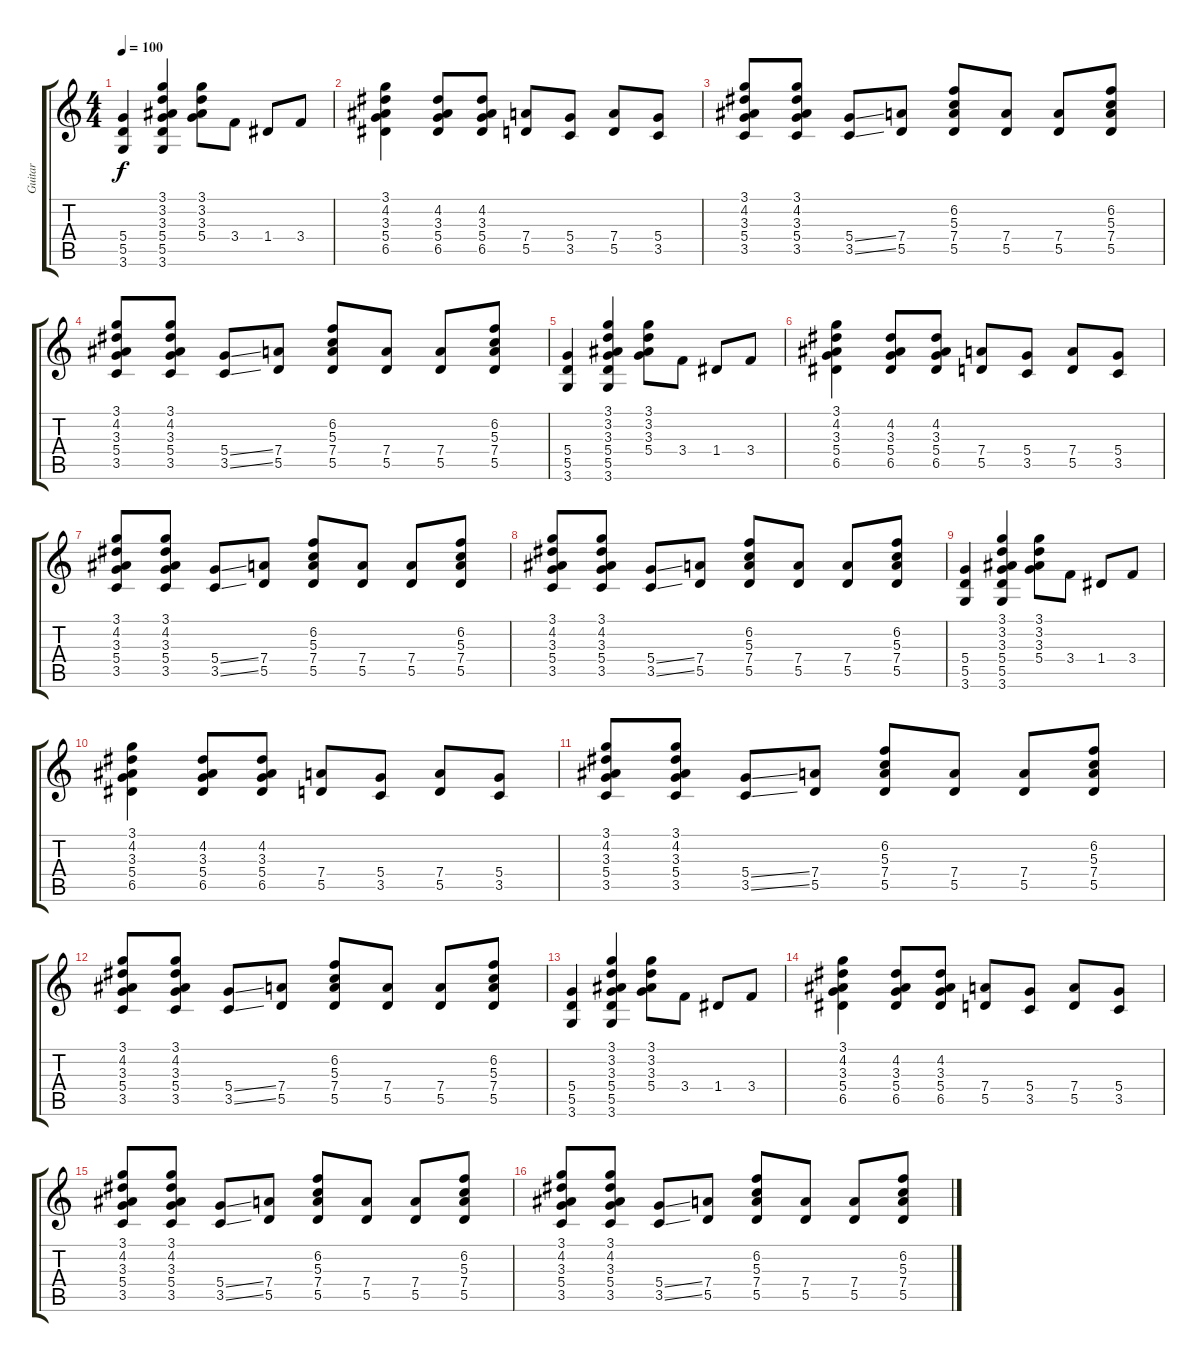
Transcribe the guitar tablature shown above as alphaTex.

\track ("Guitar" "Guitar") {instrument overdrivenguitar}
\staff {score tabs}
\tuning (E4 B3 G3 D3 A2 E2) {hide}
\ts (4 4)
\tempo 100
\clef g2
\ks c
(5.4 5.5 3.6).4{dy f} (3.1 3.2 3.3 5.4 5.5 3.6).4 (3.1 3.2 3.3 5.4).8 3.4.8 1.4.8 3.4.8 |
(3.1 4.2 3.3 5.4 6.5).4 (4.2 3.3 5.4 6.5).8 (4.2 3.3 5.4 6.5).8 (7.4 5.5).8 (5.4 3.5).8 (7.4 5.5).8 (5.4 3.5).8 |
(3.1 4.2 3.3 5.4 3.5).8 (3.1 4.2 3.3 5.4 3.5).8 (5.4{ss} 3.5{ss}).8 (7.4 5.5).8 (6.2 5.3 7.4 5.5).8 (7.4 5.5).8 (7.4 5.5).8 (6.2 5.3 7.4 5.5).8 |
(3.1 4.2 3.3 5.4 3.5).8 (3.1 4.2 3.3 5.4 3.5).8 (5.4{ss} 3.5{ss}).8 (7.4 5.5).8 (6.2 5.3 7.4 5.5).8 (7.4 5.5).8 (7.4 5.5).8 (6.2 5.3 7.4 5.5).8 |
(5.4 5.5 3.6).4 (3.1 3.2 3.3 5.4 5.5 3.6).4 (3.1 3.2 3.3 5.4).8 3.4.8 1.4.8 3.4.8 |
(3.1 4.2 3.3 5.4 6.5).4 (4.2 3.3 5.4 6.5).8 (4.2 3.3 5.4 6.5).8 (7.4 5.5).8 (5.4 3.5).8 (7.4 5.5).8 (5.4 3.5).8 |
(3.1 4.2 3.3 5.4 3.5).8 (3.1 4.2 3.3 5.4 3.5).8 (5.4{ss} 3.5{ss}).8 (7.4 5.5).8 (6.2 5.3 7.4 5.5).8 (7.4 5.5).8 (7.4 5.5).8 (6.2 5.3 7.4 5.5).8 |
(3.1 4.2 3.3 5.4 3.5).8 (3.1 4.2 3.3 5.4 3.5).8 (5.4{ss} 3.5{ss}).8 (7.4 5.5).8 (6.2 5.3 7.4 5.5).8 (7.4 5.5).8 (7.4 5.5).8 (6.2 5.3 7.4 5.5).8 |
(5.4 5.5 3.6).4 (3.1 3.2 3.3 5.4 5.5 3.6).4 (3.1 3.2 3.3 5.4).8 3.4.8 1.4.8 3.4.8 |
(3.1 4.2 3.3 5.4 6.5).4 (4.2 3.3 5.4 6.5).8 (4.2 3.3 5.4 6.5).8 (7.4 5.5).8 (5.4 3.5).8 (7.4 5.5).8 (5.4 3.5).8 |
(3.1 4.2 3.3 5.4 3.5).8 (3.1 4.2 3.3 5.4 3.5).8 (5.4{ss} 3.5{ss}).8 (7.4 5.5).8 (6.2 5.3 7.4 5.5).8 (7.4 5.5).8 (7.4 5.5).8 (6.2 5.3 7.4 5.5).8 |
(3.1 4.2 3.3 5.4 3.5).8 (3.1 4.2 3.3 5.4 3.5).8 (5.4{ss} 3.5{ss}).8 (7.4 5.5).8 (6.2 5.3 7.4 5.5).8 (7.4 5.5).8 (7.4 5.5).8 (6.2 5.3 7.4 5.5).8 |
(5.4 5.5 3.6).4 (3.1 3.2 3.3 5.4 5.5 3.6).4 (3.1 3.2 3.3 5.4).8 3.4.8 1.4.8 3.4.8 |
(3.1 4.2 3.3 5.4 6.5).4 (4.2 3.3 5.4 6.5).8 (4.2 3.3 5.4 6.5).8 (7.4 5.5).8 (5.4 3.5).8 (7.4 5.5).8 (5.4 3.5).8 |
(3.1 4.2 3.3 5.4 3.5).8 (3.1 4.2 3.3 5.4 3.5).8 (5.4{ss} 3.5{ss}).8 (7.4 5.5).8 (6.2 5.3 7.4 5.5).8 (7.4 5.5).8 (7.4 5.5).8 (6.2 5.3 7.4 5.5).8 |
(3.1 4.2 3.3 5.4 3.5).8 (3.1 4.2 3.3 5.4 3.5).8 (5.4{ss} 3.5{ss}).8 (7.4 5.5).8 (6.2 5.3 7.4 5.5).8 (7.4 5.5).8 (7.4 5.5).8 (6.2 5.3 7.4 5.5).8
